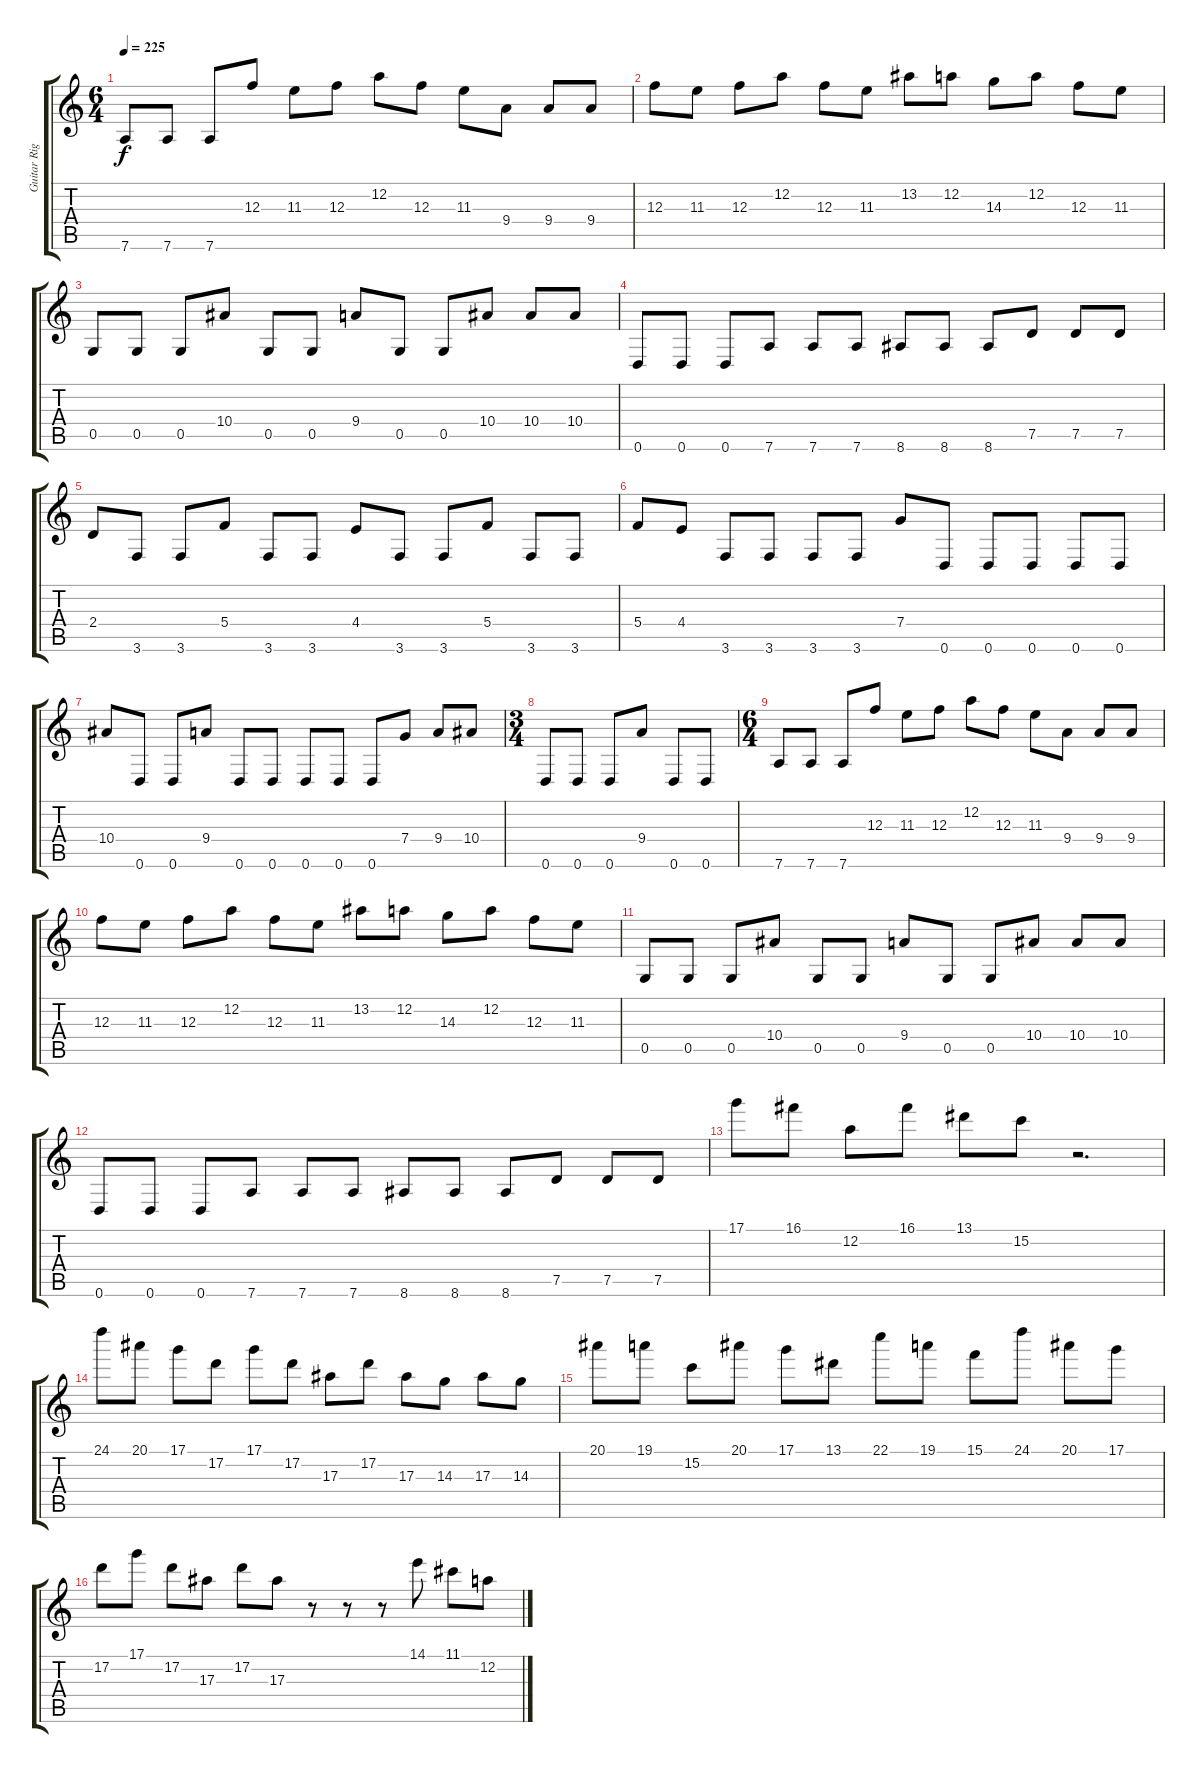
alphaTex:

\track ("Guitar Right" "Guitar Rig") {instrument distortionguitar}
\staff {score tabs}
\tuning (D4 A3 F3 C3 G2 D2) {hide}
\ts (6 4)
\tempo 225
\clef g2
\ks c
7.6.8{dy f} 7.6.8 7.6.8 12.3.8 11.3.8 12.3.8 12.2.8 12.3.8 11.3.8 9.4.8 9.4.8 9.4.8 |
12.3.8 11.3.8 12.3.8 12.2.8 12.3.8 11.3.8 13.2.8 12.2.8 14.3.8 12.2.8 12.3.8 11.3.8 |
0.5.8 0.5.8 0.5.8 10.4.8 0.5.8 0.5.8 9.4.8 0.5.8 0.5.8 10.4.8 10.4.8 10.4.8 |
0.6.8 0.6.8 0.6.8 7.6.8 7.6.8 7.6.8 8.6.8 8.6.8 8.6.8 7.5.8 7.5.8 7.5.8 |
2.4.8 3.6.8 3.6.8 5.4.8 3.6.8 3.6.8 4.4.8 3.6.8 3.6.8 5.4.8 3.6.8 3.6.8 |
5.4.8 4.4.8 3.6.8 3.6.8 3.6.8 3.6.8 7.4.8 0.6.8 0.6.8 0.6.8 0.6.8 0.6.8 |
10.4.8 0.6.8 0.6.8 9.4.8 0.6.8 0.6.8 0.6.8 0.6.8 0.6.8 7.4.8 9.4.8 10.4.8 |
\ts (3 4)
0.6.8 0.6.8 0.6.8 9.4.8 0.6.8 0.6.8 |
\ts (6 4)
7.6.8 7.6.8 7.6.8 12.3.8 11.3.8 12.3.8 12.2.8 12.3.8 11.3.8 9.4.8 9.4.8 9.4.8 |
12.3.8 11.3.8 12.3.8 12.2.8 12.3.8 11.3.8 13.2.8 12.2.8 14.3.8 12.2.8 12.3.8 11.3.8 |
0.5.8 0.5.8 0.5.8 10.4.8 0.5.8 0.5.8 9.4.8 0.5.8 0.5.8 10.4.8 10.4.8 10.4.8 |
0.6.8 0.6.8 0.6.8 7.6.8 7.6.8 7.6.8 8.6.8 8.6.8 8.6.8 7.5.8 7.5.8 7.5.8 |
17.1.8 16.1.8 12.2.8 16.1.8 13.1.8 15.2.8 r.2{d} |
24.1.8 20.1.8 17.1.8 17.2.8 17.1.8 17.2.8 17.3.8 17.2.8 17.3.8 14.3.8 17.3.8 14.3.8 |
20.1.8 19.1.8 15.2.8 20.1.8 17.1.8 13.1.8 22.1.8 19.1.8 15.1.8 24.1.8 20.1.8 17.1.8 |
17.2.8 17.1.8 17.2.8 17.3.8 17.2.8 17.3.8 r.8 r.8 r.8 14.1.8 11.1.8 12.2.8
